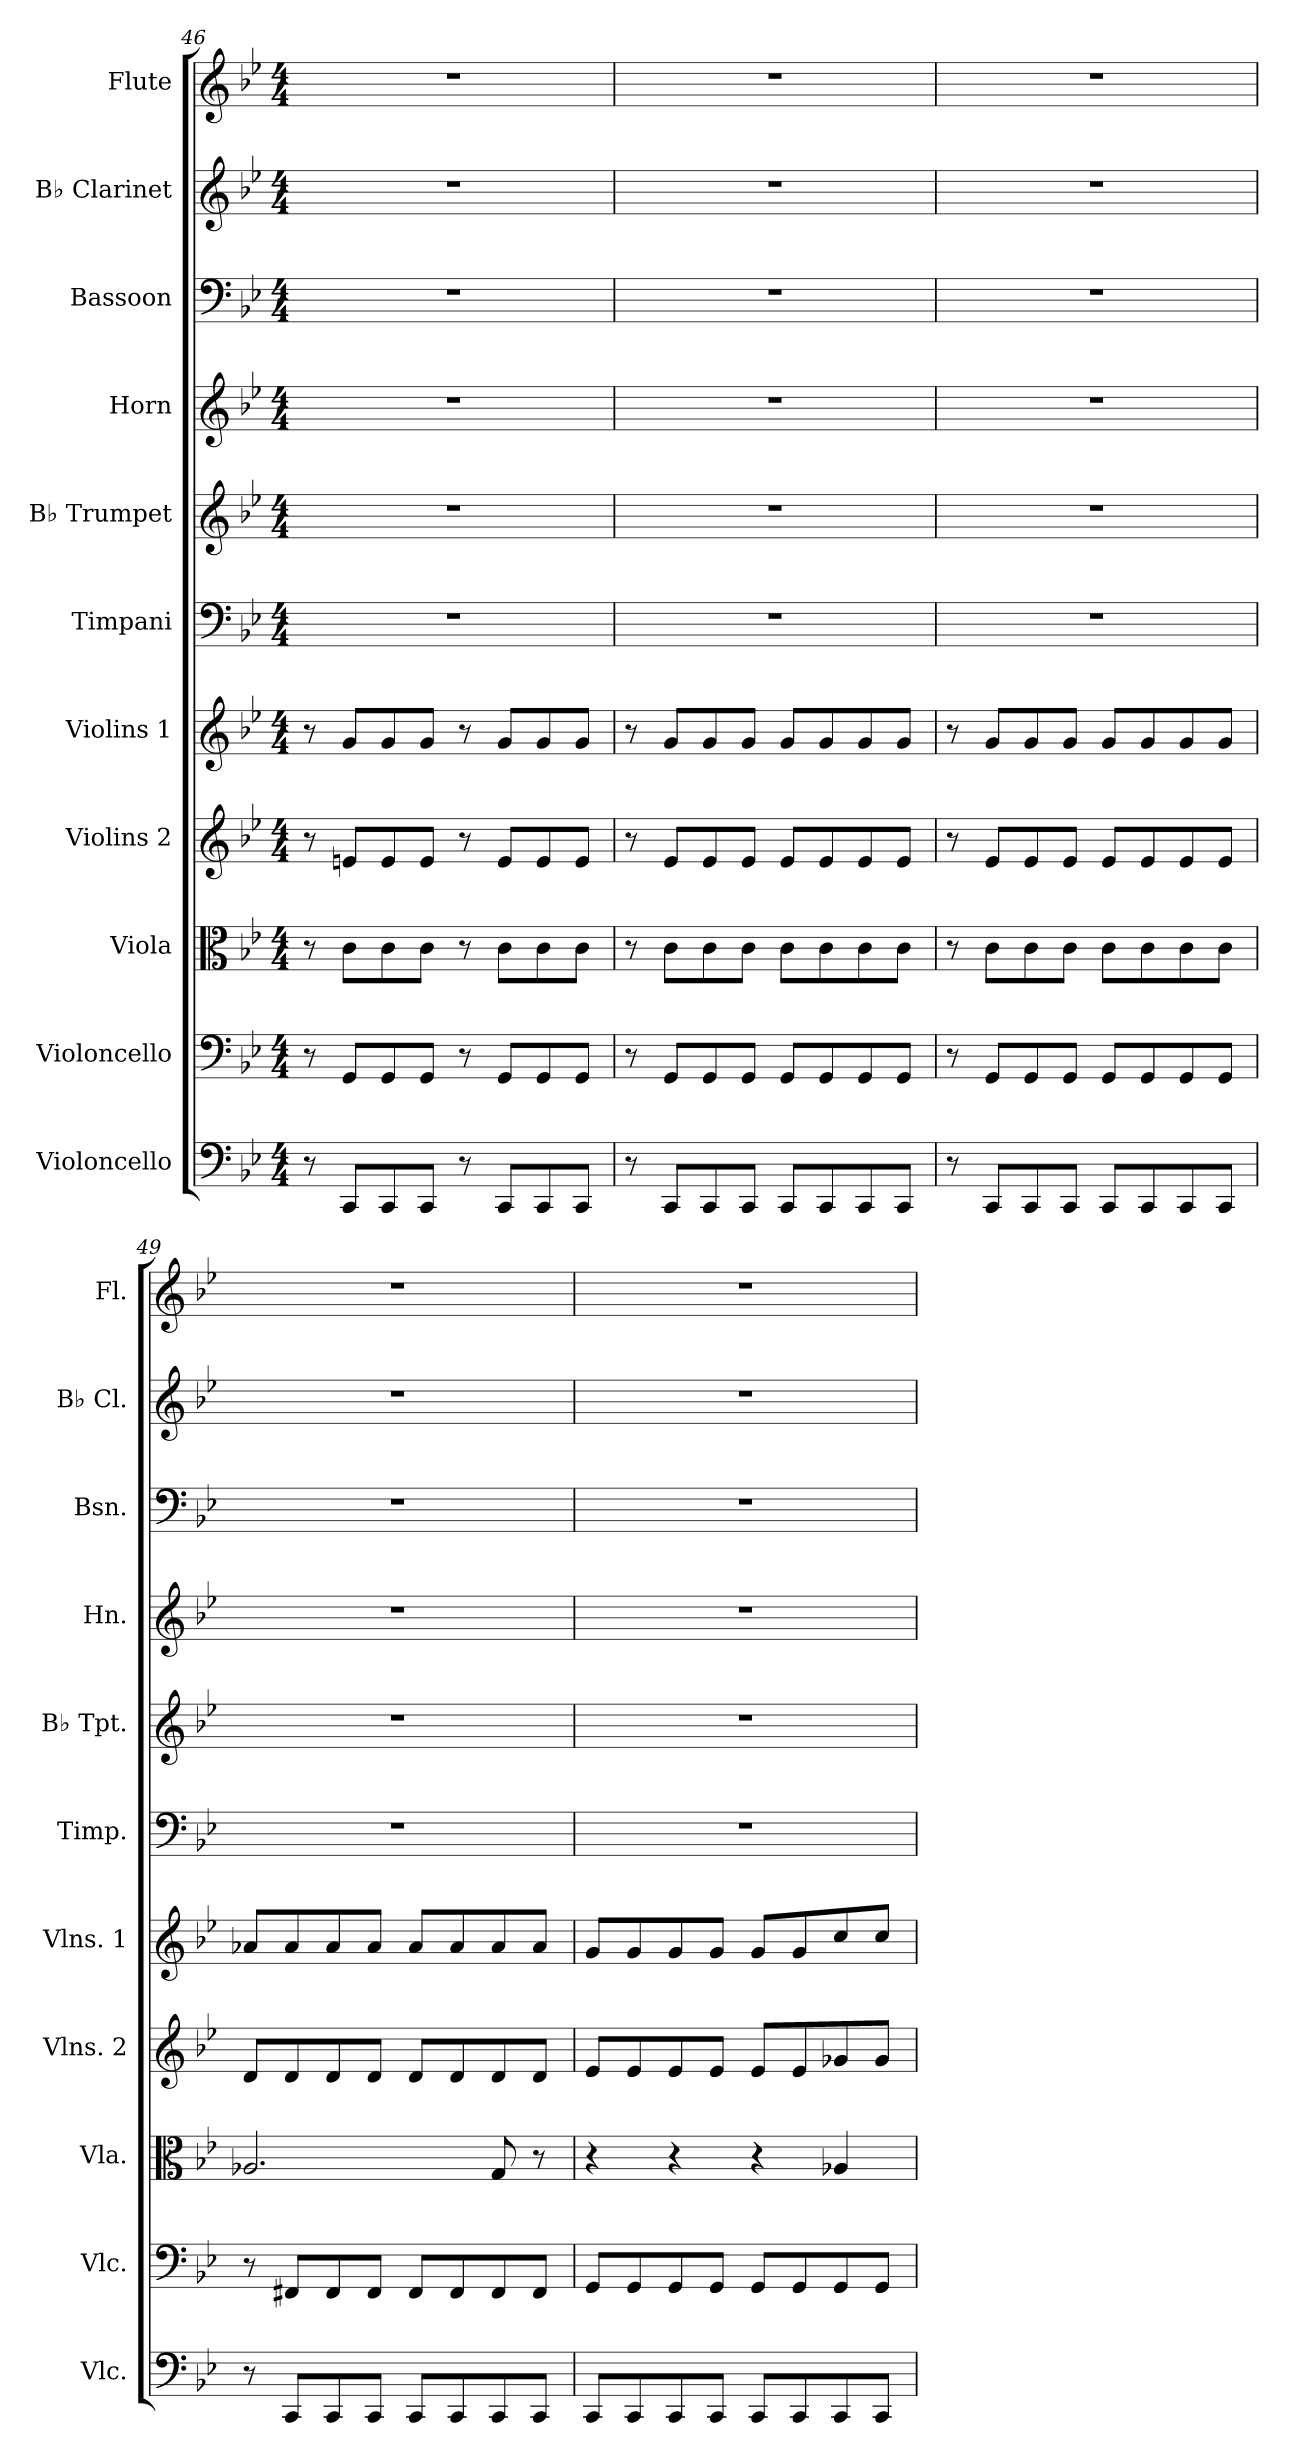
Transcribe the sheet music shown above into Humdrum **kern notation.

**kern	**kern	**kern	**kern	**kern	**kern	**kern	**kern	**kern	**kern	**kern
*part11	*part10	*part9	*part8	*part7	*part6	*part5	*part4	*part3	*part2	*part1
*staff11	*staff10	*staff9	*staff8	*staff7	*staff6	*staff5	*staff4	*staff3	*staff2	*staff1
*I"Violoncello	*I"Violoncello	*I"Viola	*I"Violins 2	*I"Violins 1	*I"Timpani	*I"B♭ Trumpet	*I"Horn	*I"Bassoon	*I"B♭ Clarinet	*I"Flute
*I'Vlc.	*I'Vlc.	*I'Vla.	*I'Vlns. 2	*I'Vlns. 1	*I'Timp.	*I'B♭ Tpt.	*I'Hn.	*I'Bsn.	*I'B♭ Cl.	*I'Fl.
*clefF4	*clefF4	*clefC3	*clefG2	*clefG2	*clefF4	*clefG2	*clefG2	*clefF4	*clefG2	*clefG2
*	*	*	*	*	*	*ITrd1c2	*ITrd4c7	*	*ITrd1c2	*
*k[b-e-]	*k[b-e-]	*k[b-e-]	*k[b-e-]	*k[b-e-]	*k[b-e-]	*k[b-e-a-d-]	*k[b-e-a-]	*k[b-e-]	*k[b-e-a-d-]	*k[b-e-]
*B-:	*B-:	*B-:	*B-:	*B-:	*B-:	*A-:	*E-:	*B-:	*A-:	*B-:
*M4/4	*M4/4	*M4/4	*M4/4	*M4/4	*M4/4	*M4/4	*M4/4	*M4/4	*M4/4	*M4/4
=46	=46	=46	=46	=46	=46	=46	=46	=46	=46	=46
8r	8r	8r	8r	8r	1r	1r	1r	1r	1r	1r
8CC/L	8GG/L	8c\L	8en/L	8g/L	.	.	.	.	.	.
8CC/	8GG/	8c\	8e/	8g/	.	.	.	.	.	.
8CC/J	8GG/J	8c\J	8e/J	8g/J	.	.	.	.	.	.
8r	8r	8r	8r	8r	.	.	.	.	.	.
8CC/L	8GG/L	8c\L	8e/L	8g/L	.	.	.	.	.	.
8CC/	8GG/	8c\	8e/	8g/	.	.	.	.	.	.
8CC/J	8GG/J	8c\J	8e/J	8g/J	.	.	.	.	.	.
!!LO:PB:g=z
=47	=47	=47	=47	=47	=47	=47	=47	=47	=47	=47
8r	8r	8r	8r	8r	1r	1r	1r	1r	1r	1r
8CC/L	8GG/L	8c\L	8e-/L	8g/L	.	.	.	.	.	.
8CC/	8GG/	8c\	8e-/	8g/	.	.	.	.	.	.
8CC/J	8GG/J	8c\J	8e-/J	8g/J	.	.	.	.	.	.
8CC/L	8GG/L	8c\L	8e-/L	8g/L	.	.	.	.	.	.
8CC/	8GG/	8c\	8e-/	8g/	.	.	.	.	.	.
8CC/	8GG/	8c\	8e-/	8g/	.	.	.	.	.	.
8CC/J	8GG/J	8c\J	8e-/J	8g/J	.	.	.	.	.	.
=48	=48	=48	=48	=48	=48	=48	=48	=48	=48	=48
8r	8r	8r	8r	8r	1r	1r	1r	1r	1r	1r
8CC/L	8GG/L	8c\L	8e-/L	8g/L	.	.	.	.	.	.
8CC/	8GG/	8c\	8e-/	8g/	.	.	.	.	.	.
8CC/J	8GG/J	8c\J	8e-/J	8g/J	.	.	.	.	.	.
8CC/L	8GG/L	8c\L	8e-/L	8g/L	.	.	.	.	.	.
8CC/	8GG/	8c\	8e-/	8g/	.	.	.	.	.	.
8CC/	8GG/	8c\	8e-/	8g/	.	.	.	.	.	.
8CC/J	8GG/J	8c\J	8e-/J	8g/J	.	.	.	.	.	.
=49	=49	=49	=49	=49	=49	=49	=49	=49	=49	=49
8r	8r	2.A-X/	8d/L	8a-X/L	1r	1r	1r	1r	1r	1r
8CC/L	8FF#X/L	.	8d/	8a-/	.	.	.	.	.	.
8CC/	8FF#/	.	8d/	8a-/	.	.	.	.	.	.
8CC/J	8FF#/J	.	8d/J	8a-/J	.	.	.	.	.	.
8CC/L	8FF#/L	.	8d/L	8a-/L	.	.	.	.	.	.
8CC/	8FF#/	.	8d/	8a-/	.	.	.	.	.	.
8CC/	8FF#/	8G/	8d/	8a-/	.	.	.	.	.	.
8CC/J	8FF#/J	8r	8d/J	8a-/J	.	.	.	.	.	.
=50	=50	=50	=50	=50	=50	=50	=50	=50	=50	=50
8CC/L	8GG/L	4r	8e-/L	8g/L	1r	1r	1r	1r	1r	1r
8CC/	8GG/	.	8e-/	8g/	.	.	.	.	.	.
8CC/	8GG/	4r	8e-/	8g/	.	.	.	.	.	.
8CC/J	8GG/J	.	8e-/J	8g/J	.	.	.	.	.	.
8CC/L	8GG/L	4r	8e-/L	8g/L	.	.	.	.	.	.
8CC/	8GG/	.	8e-/	8g/	.	.	.	.	.	.
8CC/	8GG/	4A-X/	8g-X/	8cc/	.	.	.	.	.	.
8CC/J	8GG/J	.	8g-/J	8cc/J	.	.	.	.	.	.
=	=	=	=	=	=	=	=	=	=	=
*-	*-	*-	*-	*-	*-	*-	*-	*-	*-	*-
